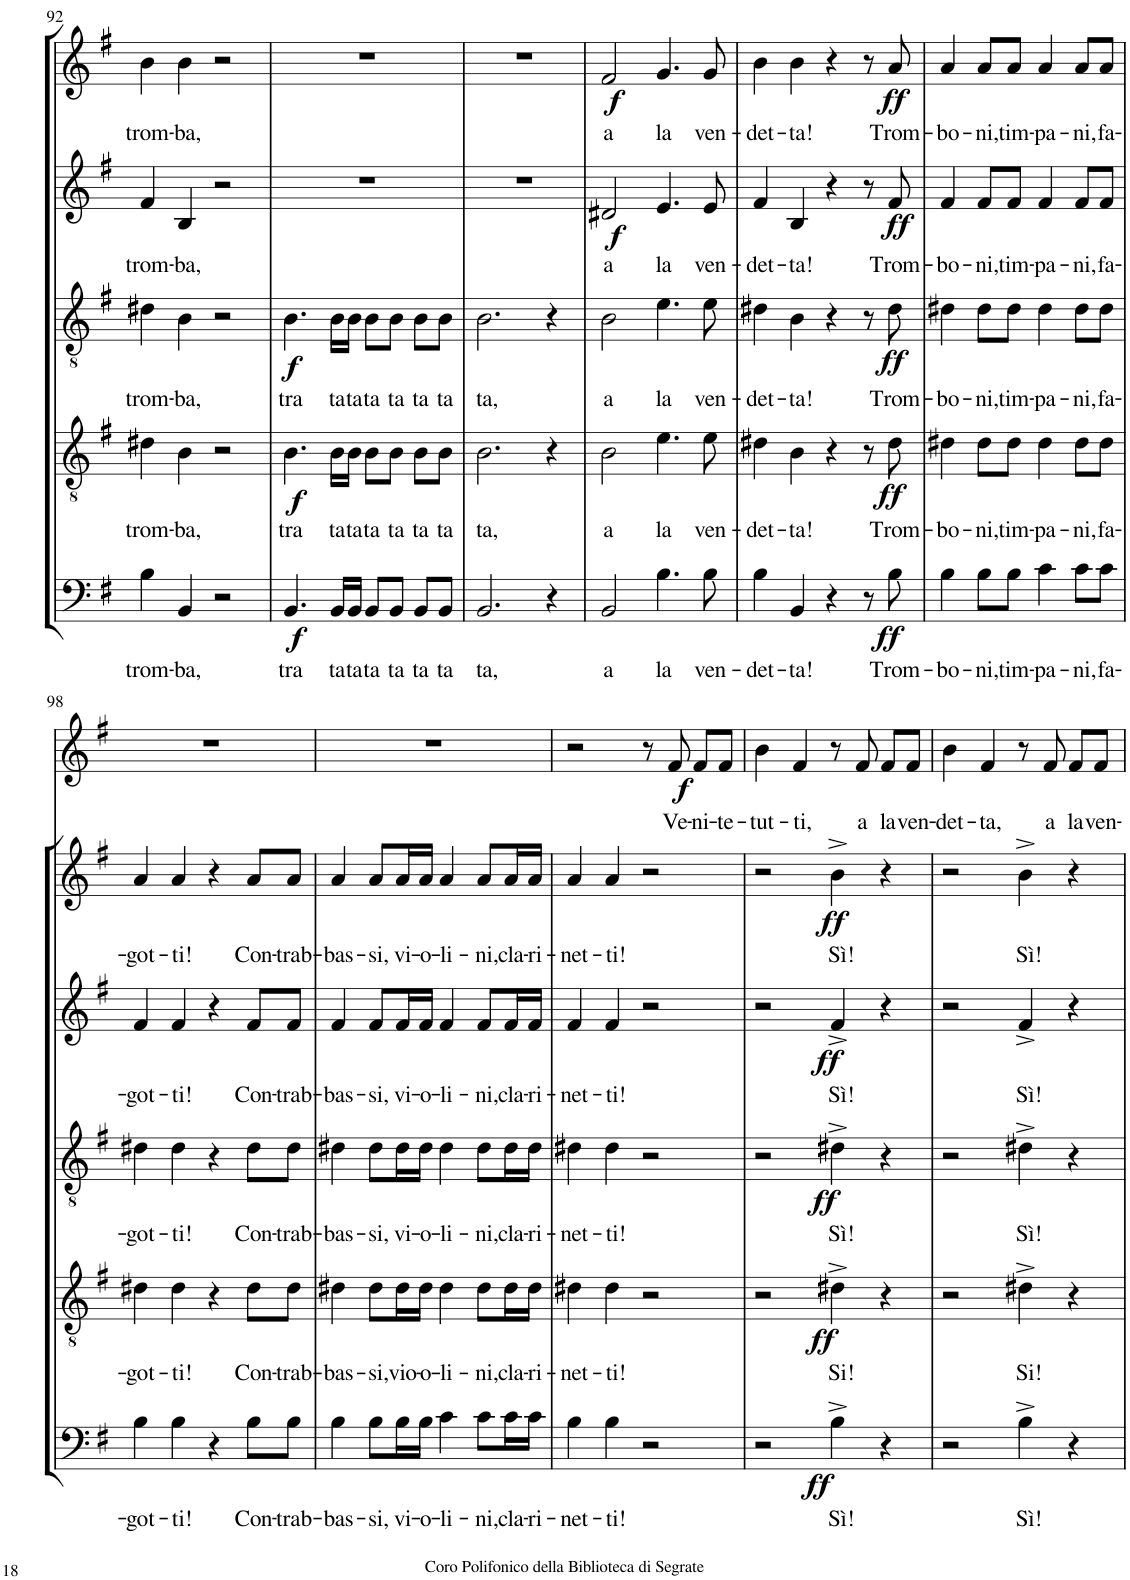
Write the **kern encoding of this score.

**kern	**text	**dynam	**kern	**text	**dynam	**kern	**text	**dynam	**kern	**text	**dynam	**kern	**text	**dynam	**kern	**text	**dynam
*part6	*part6	*part6	*part5	*part5	*part5	*part4	*part4	*part4	*part3	*part3	*part3	*part2	*part2	*part2	*part1	*part1	*part1
*staff6	*staff6	*staff6	*staff5	*staff5	*staff5	*staff4	*staff4	*staff4	*staff3	*staff3	*staff3	*staff2	*staff2	*staff2	*staff1	*staff1	*staff1
*I"Bassi	*	*	*I"Tenori II	*	*	*I"Tenori I	*	*	*I"Contralti	*	*	*I"Soprani	*	*	*I"Soprano solista	*	*
!!LO:PB:g=z
*clefF4	*	*	*clefGv2	*	*	*clefGv2	*	*	*clefG2	*	*	*clefG2	*	*	*clefG2	*	*
*	*	*	*	*	*	*	*	*	*	*	*	*Trd1c2	*	*	*Trd1c2	*	*
*k[f#]	*	*	*k[f#]	*	*	*k[f#]	*	*	*k[f#]	*	*	*k[f#]	*	*	*k[f#]	*	*
*G:	*	*	*G:	*	*	*G:	*	*	*G:	*	*	*G:	*	*	*G:	*	*
*M4/4	*	*	*M4/4	*	*	*M4/4	*	*	*M4/4	*	*	*M4/4	*	*	*M4/4	*	*
=92	=92	=92	=92	=92	=92	=92	=92	=92	=92	=92	=92	=92	=92	=92	=92	=92	=92
!	!LO:LY:b	!	!	!LO:LY:b	!	!	!LO:LY:b	!	!	!LO:LY:b	!	!	!LO:LY:b	!	!	!	!
4B\	trom-	.	4d#X\	trom-	.	4d#X\	trom-	.	4f#/	trom-	.	4b\	trom-	.	1r	.	.
!	!LO:LY:b	!	!	!LO:LY:b	!	!	!LO:LY:b	!	!	!LO:LY:b	!	!	!LO:LY:b	!	!	!	!
4BB/	-ba,	.	4B\	-ba,	.	4B\	-ba,	.	4B/	-ba,	.	4b\	-ba,	.	.	.	.
2r	.	.	2r	.	.	2r	.	.	2r	.	.	2r	.	.	.	.	.
=93	=93	=93	=93	=93	=93	=93	=93	=93	=93	=93	=93	=93	=93	=93	=93	=93	=93
!	!LO:LY:b	!LO:DY:b	!	!LO:LY:b	!LO:DY:b	!	!LO:LY:b	!LO:DY:b	!	!	!	!	!	!	!	!	!
4.BB/	tra	f	4.B\	tra	f	4.B\	tra	f	1r	.	.	1r	.	.	1r	.	.
!	!LO:LY:b	!	!	!LO:LY:b	!	!	!LO:LY:b	!	!	!	!	!	!	!	!	!	!
16BB/LL	ta	.	16B\LL	ta	.	16B\LL	ta	.	.	.	.	.	.	.	.	.	.
!	!LO:LY:b	!	!	!LO:LY:b	!	!	!LO:LY:b	!	!	!	!	!	!	!	!	!	!
16BB/JJ	ta	.	16B\JJ	ta	.	16B\JJ	ta	.	.	.	.	.	.	.	.	.	.
!	!LO:LY:b	!	!	!LO:LY:b	!	!	!LO:LY:b	!	!	!	!	!	!	!	!	!	!
8BB/L	ta	.	8B\L	ta	.	8B\L	ta	.	.	.	.	.	.	.	.	.	.
!	!LO:LY:b	!	!	!LO:LY:b	!	!	!LO:LY:b	!	!	!	!	!	!	!	!	!	!
8BB/J	ta	.	8B\J	ta	.	8B\J	ta	.	.	.	.	.	.	.	.	.	.
!	!LO:LY:b	!	!	!LO:LY:b	!	!	!LO:LY:b	!	!	!	!	!	!	!	!	!	!
8BB/L	ta	.	8B\L	ta	.	8B\L	ta	.	.	.	.	.	.	.	.	.	.
!	!LO:LY:b	!	!	!LO:LY:b	!	!	!LO:LY:b	!	!	!	!	!	!	!	!	!	!
8BB/J	ta	.	8B\J	ta	.	8B\J	ta	.	.	.	.	.	.	.	.	.	.
=94	=94	=94	=94	=94	=94	=94	=94	=94	=94	=94	=94	=94	=94	=94	=94	=94	=94
!	!LO:LY:b	!	!	!LO:LY:b	!	!	!LO:LY:b	!	!	!	!	!	!	!	!	!	!
2.BB/	ta,	.	2.B\	ta,	.	2.B\	ta,	.	1r	.	.	1r	.	.	1r	.	.
4r	.	.	4r	.	.	4r	.	.	.	.	.	.	.	.	.	.	.
=95	=95	=95	=95	=95	=95	=95	=95	=95	=95	=95	=95	=95	=95	=95	=95	=95	=95
!	!LO:LY:b	!	!	!LO:LY:b	!	!	!LO:LY:b	!	!	!LO:LY:b	!LO:DY:b	!	!LO:LY:b	!LO:DY:b	!	!	!
2BB/	a	.	2B\	a	.	2B\	a	.	2d#X/	a	f	2f#/	a	f	1r	.	.
!	!LO:LY:b	!	!	!LO:LY:b	!	!	!LO:LY:b	!	!	!LO:LY:b	!	!	!LO:LY:b	!	!	!	!
4.B\	la	.	4.e\	la	.	4.e\	la	.	4.e/	la	.	4.g/	la	.	.	.	.
!	!LO:LY:b	!	!	!LO:LY:b	!	!	!LO:LY:b	!	!	!LO:LY:b	!	!	!LO:LY:b	!	!	!	!
8B\	ven-	.	8e\	ven-	.	8e\	ven-	.	8e/	ven-	.	8g/	ven-	.	.	.	.
=96	=96	=96	=96	=96	=96	=96	=96	=96	=96	=96	=96	=96	=96	=96	=96	=96	=96
!	!LO:LY:b	!	!	!LO:LY:b	!	!	!LO:LY:b	!	!	!LO:LY:b	!	!	!LO:LY:b	!	!	!	!
4B\	-det-	.	4d#X\	-det-	.	4d#X\	-det-	.	4f#/	-det-	.	4b\	-det-	.	1r	.	.
!	!LO:LY:b	!	!	!LO:LY:b	!	!	!LO:LY:b	!	!	!LO:LY:b	!	!	!LO:LY:b	!	!	!	!
4BB/	-ta!	.	4B\	-ta!	.	4B\	-ta!	.	4B/	-ta!	.	4b\	-ta!	.	.	.	.
4r	.	.	4r	.	.	4r	.	.	4r	.	.	4r	.	.	.	.	.
8r	.	.	8r	.	.	8r	.	.	8r	.	.	8r	.	.	.	.	.
!	!LO:LY:b	!LO:DY:b	!	!LO:LY:b	!LO:DY:b	!	!LO:LY:b	!LO:DY:b	!	!LO:LY:b	!LO:DY:b	!	!LO:LY:b	!LO:DY:b	!	!	!
8B\	Trom-	ff	8d#\	Trom-	ff	8d#\	Trom-	ff	8f#/	Trom-	ff	8a/	Trom-	ff	.	.	.
=97	=97	=97	=97	=97	=97	=97	=97	=97	=97	=97	=97	=97	=97	=97	=97	=97	=97
!	!LO:LY:b	!	!	!LO:LY:b	!	!	!LO:LY:b	!	!	!LO:LY:b	!	!	!LO:LY:b	!	!	!	!
4B\	-bo-	.	4d#X\	-bo-	.	4d#X\	-bo-	.	4f#/	-bo-	.	4a/	-bo-	.	1r	.	.
!	!LO:LY:b	!	!	!LO:LY:b	!	!	!LO:LY:b	!	!	!LO:LY:b	!	!	!LO:LY:b	!	!	!	!
8B\L	-ni,	.	8d#\L	-ni,	.	8d#\L	-ni,	.	8f#/L	-ni,	.	8a/L	-ni,	.	.	.	.
!	!LO:LY:b	!	!	!LO:LY:b	!	!	!LO:LY:b	!	!	!LO:LY:b	!	!	!LO:LY:b	!	!	!	!
8B\J	tim-	.	8d#\J	tim-	.	8d#\J	tim-	.	8f#/J	tim-	.	8a/J	tim-	.	.	.	.
!	!LO:LY:b	!	!	!LO:LY:b	!	!	!LO:LY:b	!	!	!LO:LY:b	!	!	!LO:LY:b	!	!	!	!
4c\	-pa-	.	4d#\	-pa-	.	4d#\	-pa-	.	4f#/	-pa-	.	4a/	-pa-	.	.	.	.
!	!LO:LY:b	!	!	!LO:LY:b	!	!	!LO:LY:b	!	!	!LO:LY:b	!	!	!LO:LY:b	!	!	!	!
8c\L	-ni,	.	8d#\L	-ni,	.	8d#\L	-ni,	.	8f#/L	-ni,	.	8a/L	-ni,	.	.	.	.
!	!LO:LY:b	!	!	!LO:LY:b	!	!	!LO:LY:b	!	!	!LO:LY:b	!	!	!LO:LY:b	!	!	!	!
8c\J	fa-	.	8d#\J	fa-	.	8d#\J	fa-	.	8f#/J	fa-	.	8a/J	fa-	.	.	.	.
!!LO:LB:g=z
=98	=98	=98	=98	=98	=98	=98	=98	=98	=98	=98	=98	=98	=98	=98	=98	=98	=98
!	!LO:LY:b	!	!	!LO:LY:b	!	!	!LO:LY:b	!	!	!LO:LY:b	!	!	!LO:LY:b	!	!	!	!
4B\	-got-	.	4d#X\	-got-	.	4d#X\	-got-	.	4f#/	-got-	.	4a/	-got-	.	1r	.	.
!	!LO:LY:b	!	!	!LO:LY:b	!	!	!LO:LY:b	!	!	!LO:LY:b	!	!	!LO:LY:b	!	!	!	!
4B\	-ti!	.	4d#\	-ti!	.	4d#\	-ti!	.	4f#/	-ti!	.	4a/	-ti!	.	.	.	.
4r	.	.	4r	.	.	4r	.	.	4r	.	.	4r	.	.	.	.	.
!	!LO:LY:b	!	!	!LO:LY:b	!	!	!LO:LY:b	!	!	!LO:LY:b	!	!	!LO:LY:b	!	!	!	!
8B\L	Con-	.	8d#\L	Con-	.	8d#\L	Con-	.	8f#/L	Con-	.	8a/L	Con-	.	.	.	.
!	!LO:LY:b	!	!	!LO:LY:b	!	!	!LO:LY:b	!	!	!LO:LY:b	!	!	!LO:LY:b	!	!	!	!
8B\J	-trab-	.	8d#\J	-trab-	.	8d#\J	-trab-	.	8f#/J	-trab-	.	8a/J	-trab-	.	.	.	.
=99	=99	=99	=99	=99	=99	=99	=99	=99	=99	=99	=99	=99	=99	=99	=99	=99	=99
!	!LO:LY:b	!	!	!LO:LY:b	!	!	!LO:LY:b	!	!	!LO:LY:b	!	!	!LO:LY:b	!	!	!	!
4B\	-bas-	.	4d#X\	-bas-	.	4d#X\	-bas-	.	4f#/	-bas-	.	4a/	-bas-	.	1r	.	.
!	!LO:LY:b	!	!	!LO:LY:b	!	!	!LO:LY:b	!	!	!LO:LY:b	!	!	!LO:LY:b	!	!	!	!
8B\L	-si,	.	8d#\L	-si,	.	8d#\L	-si,	.	8f#/L	-si,	.	8a/L	-si,	.	.	.	.
!	!LO:LY:b	!	!	!LO:LY:b	!	!	!LO:LY:b	!	!	!LO:LY:b	!	!	!LO:LY:b	!	!	!	!
16B\L	vi-	.	16d#\L	vio-	.	16d#\L	vi-	.	16f#/L	vi-	.	16a/L	vi-	.	.	.	.
!	!LO:LY:b	!	!	!LO:LY:b	!	!	!LO:LY:b	!	!	!LO:LY:b	!	!	!LO:LY:b	!	!	!	!
16B\JJ	-o-	.	16d#\JJ	-o-	.	16d#\JJ	-o-	.	16f#/JJ	-o-	.	16a/JJ	-o-	.	.	.	.
!	!LO:LY:b	!	!	!LO:LY:b	!	!	!LO:LY:b	!	!	!LO:LY:b	!	!	!LO:LY:b	!	!	!	!
4c\	-li-	.	4d#\	-li-	.	4d#\	-li-	.	4f#/	-li-	.	4a/	-li-	.	.	.	.
!	!LO:LY:b	!	!	!LO:LY:b	!	!	!LO:LY:b	!	!	!LO:LY:b	!	!	!LO:LY:b	!	!	!	!
8c\L	-ni,	.	8d#\L	-ni,	.	8d#\L	-ni,	.	8f#/L	-ni,	.	8a/L	-ni,	.	.	.	.
!	!LO:LY:b	!	!	!LO:LY:b	!	!	!LO:LY:b	!	!	!LO:LY:b	!	!	!LO:LY:b	!	!	!	!
16c\L	cla-	.	16d#\L	cla-	.	16d#\L	cla-	.	16f#/L	cla-	.	16a/L	cla-	.	.	.	.
!	!LO:LY:b	!	!	!LO:LY:b	!	!	!LO:LY:b	!	!	!LO:LY:b	!	!	!LO:LY:b	!	!	!	!
16c\JJ	-ri-	.	16d#\JJ	-ri-	.	16d#\JJ	-ri-	.	16f#/JJ	-ri-	.	16a/JJ	-ri-	.	.	.	.
=100	=100	=100	=100	=100	=100	=100	=100	=100	=100	=100	=100	=100	=100	=100	=100	=100	=100
!	!LO:LY:b	!	!	!LO:LY:b	!	!	!LO:LY:b	!	!	!LO:LY:b	!	!	!LO:LY:b	!	!	!	!
4B\	-net-	.	4d#X\	-net-	.	4d#X\	-net-	.	4f#/	-net-	.	4a/	-net-	.	2r	.	.
!	!LO:LY:b	!	!	!LO:LY:b	!	!	!LO:LY:b	!	!	!LO:LY:b	!	!	!LO:LY:b	!	!	!	!
4B\	-ti!	.	4d#\	-ti!	.	4d#\	-ti!	.	4f#/	-ti!	.	4a/	-ti!	.	.	.	.
2r	.	.	2r	.	.	2r	.	.	2r	.	.	2r	.	.	8r	.	.
!	!	!	!	!	!	!	!	!	!	!	!	!	!	!	!	!LO:LY:b	!LO:DY:b
.	.	.	.	.	.	.	.	.	.	.	.	.	.	.	8f#/	Ve-	f
!	!	!	!	!	!	!	!	!	!	!	!	!	!	!	!	!LO:LY:b	!
.	.	.	.	.	.	.	.	.	.	.	.	.	.	.	8f#/L	-ni-	.
!	!	!	!	!	!	!	!	!	!	!	!	!	!	!	!	!LO:LY:b	!
.	.	.	.	.	.	.	.	.	.	.	.	.	.	.	8f#/J	-te-	.
=101	=101	=101	=101	=101	=101	=101	=101	=101	=101	=101	=101	=101	=101	=101	=101	=101	=101
!	!	!	!	!	!	!	!	!	!	!	!	!	!	!	!	!LO:LY:b	!
2r	.	.	2r	.	.	2r	.	.	2r	.	.	2r	.	.	4b\	-tut-	.
!	!	!	!	!	!	!	!	!	!	!	!	!	!	!	!	!LO:LY:b	!
.	.	.	.	.	.	.	.	.	.	.	.	.	.	.	4f#/	-ti,	.
!	!LO:LY:b	!LO:DY:b	!	!LO:LY:b	!LO:DY:b	!	!LO:LY:b	!LO:DY:b	!	!LO:LY:b	!LO:DY:b	!	!LO:LY:b	!LO:DY:b	!	!	!
4B^\	Sì!	ff	4d#X^\	Si!	ff	4d#X^\	Sì!	ff	4f#^/	Sì!	ff	4b^\	Sì!	ff	8r	.	.
!	!	!	!	!	!	!	!	!	!	!	!	!	!	!	!	!LO:LY:b	!
.	.	.	.	.	.	.	.	.	.	.	.	.	.	.	8f#/	a	.
!	!	!	!	!	!	!	!	!	!	!	!	!	!	!	!	!LO:LY:b	!
4r	.	.	4r	.	.	4r	.	.	4r	.	.	4r	.	.	8f#/L	la	.
!	!	!	!	!	!	!	!	!	!	!	!	!	!	!	!	!LO:LY:b	!
.	.	.	.	.	.	.	.	.	.	.	.	.	.	.	8f#/J	ven-	.
=102	=102	=102	=102	=102	=102	=102	=102	=102	=102	=102	=102	=102	=102	=102	=102	=102	=102
!	!	!	!	!	!	!	!	!	!	!	!	!	!	!	!	!LO:LY:b	!
2r	.	.	2r	.	.	2r	.	.	2r	.	.	2r	.	.	4b\	-det-	.
!	!	!	!	!	!	!	!	!	!	!	!	!	!	!	!	!LO:LY:b	!
.	.	.	.	.	.	.	.	.	.	.	.	.	.	.	4f#/	-ta,	.
!	!LO:LY:b	!	!	!LO:LY:b	!	!	!LO:LY:b	!	!	!LO:LY:b	!	!	!LO:LY:b	!	!	!	!
4B^\	Sì!	.	4d#X^\	Si!	.	4d#X^\	Sì!	.	4f#^/	Sì!	.	4b^\	Sì!	.	8r	.	.
!	!	!	!	!	!	!	!	!	!	!	!	!	!	!	!	!LO:LY:b	!
.	.	.	.	.	.	.	.	.	.	.	.	.	.	.	8f#/	a	.
!	!	!	!	!	!	!	!	!	!	!	!	!	!	!	!	!LO:LY:b	!
4r	.	.	4r	.	.	4r	.	.	4r	.	.	4r	.	.	8f#/L	la	.
!	!	!	!	!	!	!	!	!	!	!	!	!	!	!	!	!LO:LY:b	!
.	.	.	.	.	.	.	.	.	.	.	.	.	.	.	8f#/J	ven-	.
=	=	=	=	=	=	=	=	=	=	=	=	=	=	=	=	=	=
*-	*-	*-	*-	*-	*-	*-	*-	*-	*-	*-	*-	*-	*-	*-	*-	*-	*-
